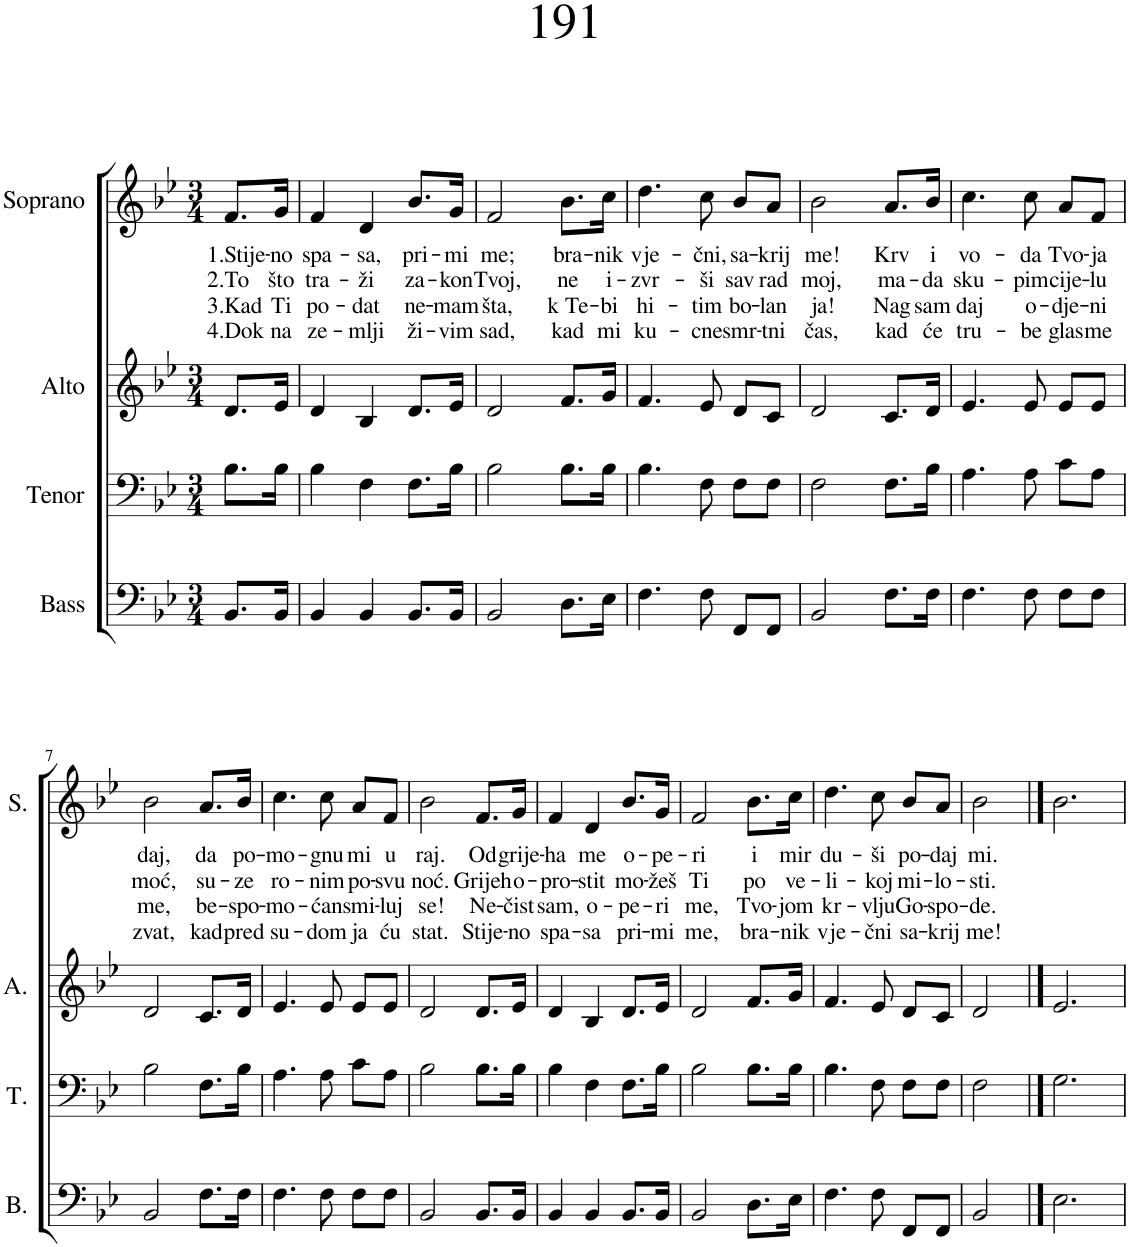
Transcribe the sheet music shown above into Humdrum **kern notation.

**kern	**kern	**kern	**kern	**text	**text	**text	**text
*part4	*part3	*part2	*part1	*part1	*part1	*part1	*part1
*staff4	*staff3	*staff2	*staff1	*staff1	*staff1	*staff1	*staff1
*I"Bass	*I"Tenor	*I"Alto	*I"Soprano	*	*	*	*
*I'B.	*I'T.	*I'A.	*I'S.	*	*	*	*
*clefF4	*clefF4	*clefG2	*clefG2	*	*	*	*
*k[b-e-]	*k[b-e-]	*k[b-e-]	*k[b-e-]	*	*	*	*
*M3/4	*M3/4	*M3/4	*M3/4	*	*	*	*
=1	=1	=1	=1	=1	=1	=1	=1
!	!	!	!	!LO:LY:b	!LO:LY:b	!LO:LY:b	!LO:LY:b
8.BB-/L	8.B-\L	8.d/L	8.f/L	1.Stije-	2.To	3.Kad	4.Dok
!	!	!	!	!LO:LY:b	!LO:LY:b	!LO:LY:b	!LO:LY:b
16BB-/Jk	16B-\Jk	16e-/Jk	16g/Jk	-no	što	Ti	na
=2	=2	=2	=2	=2	=2	=2	=2
!	!	!	!	!LO:LY:b	!LO:LY:b	!LO:LY:b	!LO:LY:b
4BB-/	4B-\	4d/	4f/	spa-	tra-	po-	ze-
!	!	!	!	!LO:LY:b	!LO:LY:b	!LO:LY:b	!LO:LY:b
4BB-/	4F\	4B-/	4d/	-sa,	ži	-dat	-mlji
!	!	!	!	!LO:LY:b	!LO:LY:b	!LO:LY:b	!LO:LY:b
8.BB-/L	8.F\L	8.d/L	8.b-/L	pri-	za-	ne-	ži-
!	!	!	!	!LO:LY:b	!LO:LY:b	!LO:LY:b	!LO:LY:b
16BB-/Jk	16B-\Jk	16e-/Jk	16g/Jk	-mi	-kon	-mam	-vim
=3	=3	=3	=3	=3	=3	=3	=3
!	!	!	!	!LO:LY:b	!LO:LY:b	!LO:LY:b	!LO:LY:b
2BB-/	2B-\	2d/	2f/	me;	Tvoj,	šta,	sad,
!	!	!	!	!LO:LY:b	!LO:LY:b	!LO:LY:b	!LO:LY:b
8.D\L	8.B-\L	8.f/L	8.b-\L	bra-	ne	k Te-	kad
!	!	!	!	!LO:LY:b	!LO:LY:b	!LO:LY:b	!LO:LY:b
16E-\Jk	16B-\Jk	16g/Jk	16cc\Jk	-nik	i-	-bi	mi
=4	=4	=4	=4	=4	=4	=4	=4
!	!	!	!	!LO:LY:b	!LO:LY:b	!LO:LY:b	!LO:LY:b
4.F\	4.B-\	4.f/	4.dd\	vje-	-zvr-	hi-	ku-
!	!	!	!	!LO:LY:b	!LO:LY:b	!LO:LY:b	!LO:LY:b
8F\	8F\	8e-/	8cc\	-čni,	-ši	-tim	-cne
!	!	!	!	!LO:LY:b	!LO:LY:b	!LO:LY:b	!LO:LY:b
8FF/L	8F\L	8d/L	8b-/L	sa-	sav	bo-	smr-
!	!	!	!	!LO:LY:b	!LO:LY:b	!LO:LY:b	!LO:LY:b
8FF/J	8F\J	8c/J	8a/J	-krij	rad	-lan	-tni
=5	=5	=5	=5	=5	=5	=5	=5
!	!	!	!	!LO:LY:b	!LO:LY:b	!LO:LY:b	!LO:LY:b
2BB-/	2F\	2d/	2b-\	me!	moj,	ja!	čas,
!	!	!	!	!LO:LY:b	!LO:LY:b	!LO:LY:b	!LO:LY:b
8.F\L	8.F\L	8.c/L	8.a/L	Krv	ma-	Nag	kad
!	!	!	!	!LO:LY:b	!LO:LY:b	!LO:LY:b	!LO:LY:b
16F\Jk	16B-\Jk	16d/Jk	16b-/Jk	i	-da	sam	će
=6	=6	=6	=6	=6	=6	=6	=6
!	!	!	!	!LO:LY:b	!LO:LY:b	!LO:LY:b	!LO:LY:b
4.F\	4.A\	4.e-/	4.cc\	vo-	sku-	daj	tru-
!	!	!	!	!LO:LY:b	!LO:LY:b	!LO:LY:b	!LO:LY:b
8F\	8A\	8e-/	8cc\	-da	-pim	o-	-be
!	!	!	!	!LO:LY:b	!LO:LY:b	!LO:LY:b	!LO:LY:b
8F\L	8c\L	8e-/L	8a/L	Tvo-	cije-	-dje-	glas
!	!	!	!	!LO:LY:b	!LO:LY:b	!LO:LY:b	!LO:LY:b
8F\J	8A\J	8e-/J	8f/J	-ja	-lu	-ni	me
!!LO:LB:g=z
=7	=7	=7	=7	=7	=7	=7	=7
!	!	!	!	!LO:LY:b	!LO:LY:b	!LO:LY:b	!LO:LY:b
2BB-/	2B-\	2d/	2b-\	daj,	moć,	me,	zvat,
!	!	!	!	!LO:LY:b	!LO:LY:b	!LO:LY:b	!LO:LY:b
8.F\L	8.F\L	8.c/L	8.a/L	da	su-	be-	kad
!	!	!	!	!LO:LY:b	!LO:LY:b	!LO:LY:b	!LO:LY:b
16F\Jk	16B-\Jk	16d/Jk	16b-/Jk	po-	-ze	-spo-	pred
=8	=8	=8	=8	=8	=8	=8	=8
!	!	!	!	!LO:LY:b	!LO:LY:b	!LO:LY:b	!LO:LY:b
4.F\	4.A\	4.e-/	4.cc\	-mo-	ro-	-mo-	su-
!	!	!	!	!LO:LY:b	!LO:LY:b	!LO:LY:b	!LO:LY:b
8F\	8A\	8e-/	8cc\	-gnu	-nim	-ćan	-dom
!	!	!	!	!LO:LY:b	!LO:LY:b	!LO:LY:b	!LO:LY:b
8F\L	8c\L	8e-/L	8a/L	mi	po-	smi-	ja
!	!	!	!	!LO:LY:b	!LO:LY:b	!LO:LY:b	!LO:LY:b
8F\J	8A\J	8e-/J	8f/J	u	-svu	-luj	ću
=9	=9	=9	=9	=9	=9	=9	=9
!	!	!	!	!LO:LY:b	!LO:LY:b	!LO:LY:b	!LO:LY:b
2BB-/	2B-\	2d/	2b-\	raj.	noć.	se!	stat.
!	!	!	!	!LO:LY:b	!LO:LY:b	!LO:LY:b	!LO:LY:b
8.BB-/L	8.B-\L	8.d/L	8.f/L	Od	Grijeh	Ne-	Stije-
!	!	!	!	!LO:LY:b	!LO:LY:b	!LO:LY:b	!LO:LY:b
16BB-/Jk	16B-\Jk	16e-/Jk	16g/Jk	grije-	o-	-čist	-no
=10	=10	=10	=10	=10	=10	=10	=10
!	!	!	!	!LO:LY:b	!LO:LY:b	!LO:LY:b	!LO:LY:b
4BB-/	4B-\	4d/	4f/	-ha	-pro-	sam,	spa-
!	!	!	!	!LO:LY:b	!LO:LY:b	!LO:LY:b	!LO:LY:b
4BB-/	4F\	4B-/	4d/	me	-stit	o-	-sa
!	!	!	!	!LO:LY:b	!LO:LY:b	!LO:LY:b	!LO:LY:b
8.BB-/L	8.F\L	8.d/L	8.b-/L	o-	mo-	-pe-	pri-
!	!	!	!	!LO:LY:b	!LO:LY:b	!LO:LY:b	!LO:LY:b
16BB-/Jk	16B-\Jk	16e-/Jk	16g/Jk	-pe-	-žeš	-ri	-mi
=11	=11	=11	=11	=11	=11	=11	=11
!	!	!	!	!LO:LY:b	!LO:LY:b	!LO:LY:b	!LO:LY:b
2BB-/	2B-\	2d/	2f/	-ri	Ti	me,	me,
!	!	!	!	!LO:LY:b	!LO:LY:b	!LO:LY:b	!LO:LY:b
8.D\L	8.B-\L	8.f/L	8.b-\L	i	po	Tvo-	bra-
!	!	!	!	!LO:LY:b	!LO:LY:b	!LO:LY:b	!LO:LY:b
16E-\Jk	16B-\Jk	16g/Jk	16cc\Jk	mir	ve-	-jom	-nik
=12	=12	=12	=12	=12	=12	=12	=12
!	!	!	!	!LO:LY:b	!LO:LY:b	!LO:LY:b	!LO:LY:b
4.F\	4.B-\	4.f/	4.dd\	du-	-li-	kr-	vje-
!	!	!	!	!LO:LY:b	!LO:LY:b	!LO:LY:b	!LO:LY:b
8F\	8F\	8e-/	8cc\	-ši	-koj	-vlju	-čni
!	!	!	!	!LO:LY:b	!LO:LY:b	!LO:LY:b	!LO:LY:b
8FF/L	8F\L	8d/L	8b-/L	po-	mi-	Go-	sa-
!	!	!	!	!LO:LY:b	!LO:LY:b	!LO:LY:b	!LO:LY:b
8FF/J	8F\J	8c/J	8a/J	-daj	-lo-	-spo-	-krij
=13	=13	=13	=13	=13	=13	=13	=13
!	!	!	!	!LO:LY:b	!LO:LY:b	!LO:LY:b	!LO:LY:b
2BB-/	2F\	2d/	2b-\	mi.	-sti.	-de.	me!
==14	==14	==14	==14	==14	==14	==14	==14
2.E-\	2.G\	2.e-/	2.b-\	.	.	.	.
=	=	=	=	=	=	=	=
*-	*-	*-	*-	*-	*-	*-	*-
